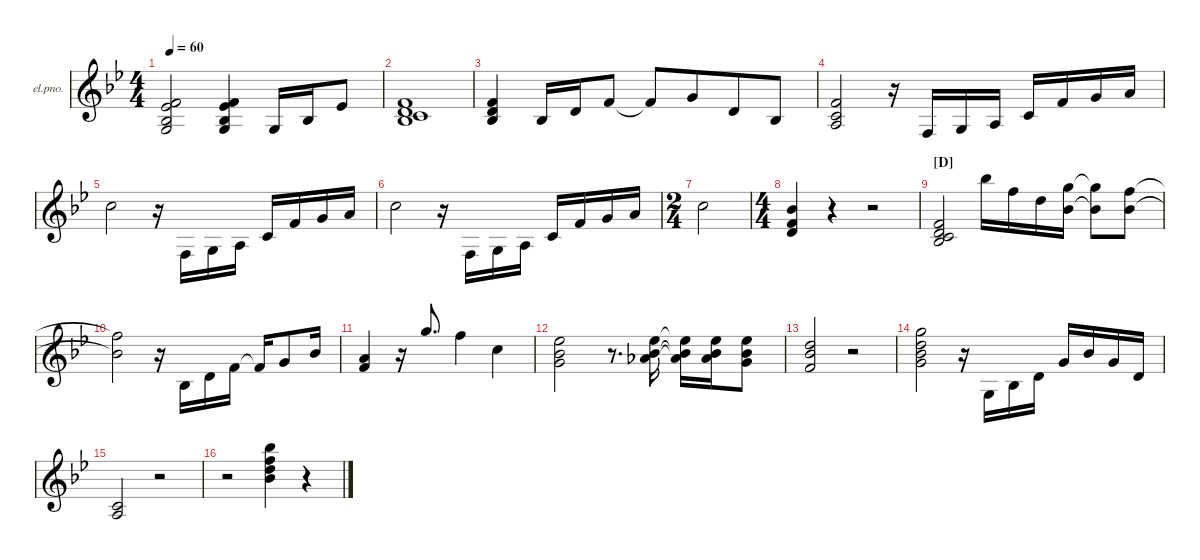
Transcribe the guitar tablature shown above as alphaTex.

\defaultSystemsLayout 4
\hideDynamics
\bracketExtendMode nobrackets
\firstSystemTrackNameOrientation horizontal
\otherSystemsTrackNameOrientation horizontal
\track ("Electric Piano" "el.pno.") {instrument electricgrandpiano}
\staff {score}
\tuning (E4 B3 G3 D3 A2 E2)
\ts (4 4)
\tempo 60
\clef g2
\ks bb
(1.1{acc forcenatural} 4.2{acc b} 3.3{acc b} 5.4{acc forcenatural}).2{dy mf beam Up} (1.1{acc forcenatural} 4.2{acc b} 3.3{acc b} 5.4{acc forcenatural}).4{beam Up} 0.3{acc forcenatural}.16{beam Up} 3.3{acc b}.16{beam Up} 4.2{acc b}.8{beam Up} |
(1.1{acc forcenatural} 3.2{acc forcenatural} 5.3{acc forcenatural} 8.4{acc b}).1{beam Up} |
(1.1{acc forcenatural} 3.2{acc forcenatural} 3.3{acc b}).4{beam Up} 3.3{acc b}.16{beam Up} 3.2{acc forcenatural}.16{beam Up} 1.1{acc forcenatural}.8{beam Up} 1.1{t acc forcenatural}.8{beam Up} 3.1{acc forcenatural}.8{beam Up beam merge} 3.2{acc forcenatural}.8{beam Up} 3.3{acc b}.8{beam Up} |
(2.3{acc forcenatural} 1.2{acc forcenatural} 1.1{acc forcenatural}).2{beam Up} r.16{beam Up} 3.4{acc forcenatural}.16{beam Up} 0.3{acc forcenatural}.16{beam Up} 2.3{acc forcenatural}.16{beam Up} 1.2{acc forcenatural}.16{beam Up} 1.1{acc forcenatural}.16{beam Up} 3.1{acc forcenatural}.16{beam Up} 5.1{acc forcenatural}.16{beam Up} |
8.1{acc forcenatural}.2{beam Down} r.16{beam Down} 3.4{acc forcenatural}.16{beam Up} 0.3{acc forcenatural}.16{beam Up} 2.3{acc forcenatural}.16{beam Up} 1.2{acc forcenatural}.16{beam Up} 1.1{acc forcenatural}.16{beam Up} 3.1{acc forcenatural}.16{beam Up} 5.1{acc forcenatural}.16{beam Up} |
8.1{acc forcenatural}.2{beam Down} r.16{beam Down} 3.4{acc forcenatural}.16{beam Up} 0.3{acc forcenatural}.16{beam Up} 2.3{acc forcenatural}.16{beam Up} 1.2{acc forcenatural}.16{beam Up} 1.1{acc forcenatural}.16{beam Up} 3.1{acc forcenatural}.16{beam Up} 5.1{acc forcenatural}.16{beam Up} |
\ts (2 4)
8.1{acc forcenatural}.2{beam Down} |
\ts (4 4)
\beaming (8 2 2 2 2)
(6.1{acc b} 6.2{acc forcenatural} 7.3{acc forcenatural}).4{beam Up} r.4{beam Up} r.2{beam Up} |
\section ("D" "")
(1.1{acc forcenatural} 3.2{acc forcenatural} 3.3{acc b} 10.4{acc forcenatural}).2{beam Up} 18.1{acc b}.16{beam Down} 13.1{acc forcenatural}.16{beam Down} 10.1{acc forcenatural}.16{beam Down} (15.1{acc forcenatural} 11.2{acc b}).16{beam Down} (15.1{t acc forcenatural} 11.2{t acc b}).8{beam Down} (13.1{acc forcenatural} 11.2{acc b}).8{beam Down} |
(13.1{t acc forcenatural} 11.2{t acc b}).2{beam Down} r.16{beam Down} 3.3{acc b}.16{beam Up} 3.2{acc forcenatural}.16{beam Up} 1.1{acc forcenatural}.16{beam Up} 1.1{t acc forcenatural}.16{beam Up} 3.1{acc forcenatural}.8{beam Up} 6.1{acc b}.16{beam Up} |
(5.1{acc forcenatural} 6.2{acc forcenatural}).4{beam Up} r.16{beam Up} 15.1{acc forcenatural}.8{d beam Down} 13.1{acc forcenatural}.4{beam Down} 8.1{acc forcenatural}.4{beam Down} |
(11.1{acc b} 11.2{acc b} 12.3{acc forcenatural}).2{beam Down} r.8{d beam Down} (4.1{acc b} 11.2{acc b} 20.3{acc b}).16{beam Down} (4.1{t acc b} 11.2{t acc b} 20.3{t acc b}).16{beam Down} (4.1{acc b} 11.2{acc b} 20.3{acc b}).16{beam Down} (3.1{acc forcenatural} 11.2{acc b} 20.3{acc b}).8{beam Down} |
(1.1{acc forcenatural} 11.2{acc b} 19.3{acc forcenatural}).2{beam Up} r.2{beam Up} |
(15.1{acc forcenatural} 15.2{acc forcenatural} 15.3{acc b} 17.4{acc forcenatural}).2{beam Down} r.16{beam Down} 0.3{acc forcenatural}.16{beam Up} 3.3{acc b}.16{beam Up} 3.2{acc forcenatural}.16{beam Up} 3.1{acc forcenatural}.16{beam Up} 6.1{acc b}.16{beam Up} 3.1{acc forcenatural}.16{beam Up} 3.2{acc forcenatural}.16{beam Up} |
(1.2{acc forcenatural} 2.3{acc forcenatural}).2{beam Up} r.2{beam Up} |
r.2{beam Down} (6.1{acc b} 15.2{acc forcenatural} 22.3{acc forcenatural} 32.4{acc b}).4{beam Down} r.4{beam Down}
